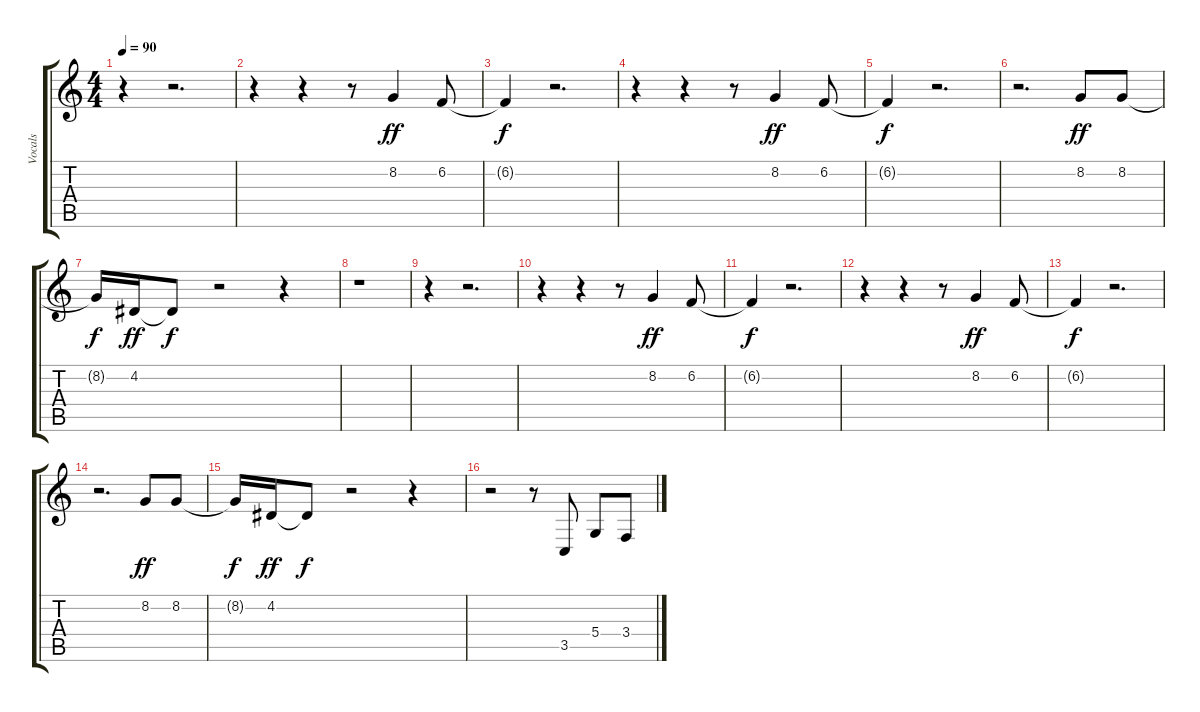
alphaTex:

\track ("Vocals" "Vocals") {instrument flute}
\staff {score tabs}
\tuning (E4 B3 G3 D3 A2 E2) {hide}
\ts (4 4)
\tempo 90
\clef g2
\ks c
r.4{dy f} r.2{d} |
r.4 r.4 r.8 8.2.4{dy ff} 6.2.8 |
6.2{t}.4{dy f} r.2{d} |
r.4 r.4 r.8 8.2.4{dy ff} 6.2.8 |
6.2{t}.4{dy f} r.2{d} |
r.2{d} 8.2.8{dy ff} 8.2.8 |
8.2{t}.16{dy f} 4.2.16{dy ff} 4.2{t}.8{dy f} r.2 r.4 |
r.1 |
r.4 r.2{d} |
r.4 r.4 r.8 8.2.4{dy ff} 6.2.8 |
6.2{t}.4{dy f} r.2{d} |
r.4 r.4 r.8 8.2.4{dy ff} 6.2.8 |
6.2{t}.4{dy f} r.2{d} |
r.2{d} 8.2.8{dy ff} 8.2.8 |
8.2{t}.16{dy f} 4.2.16{dy ff} 4.2{t}.8{dy f} r.2 r.4 |
r.2 r.8 3.5.8 5.4.8 3.4.8
